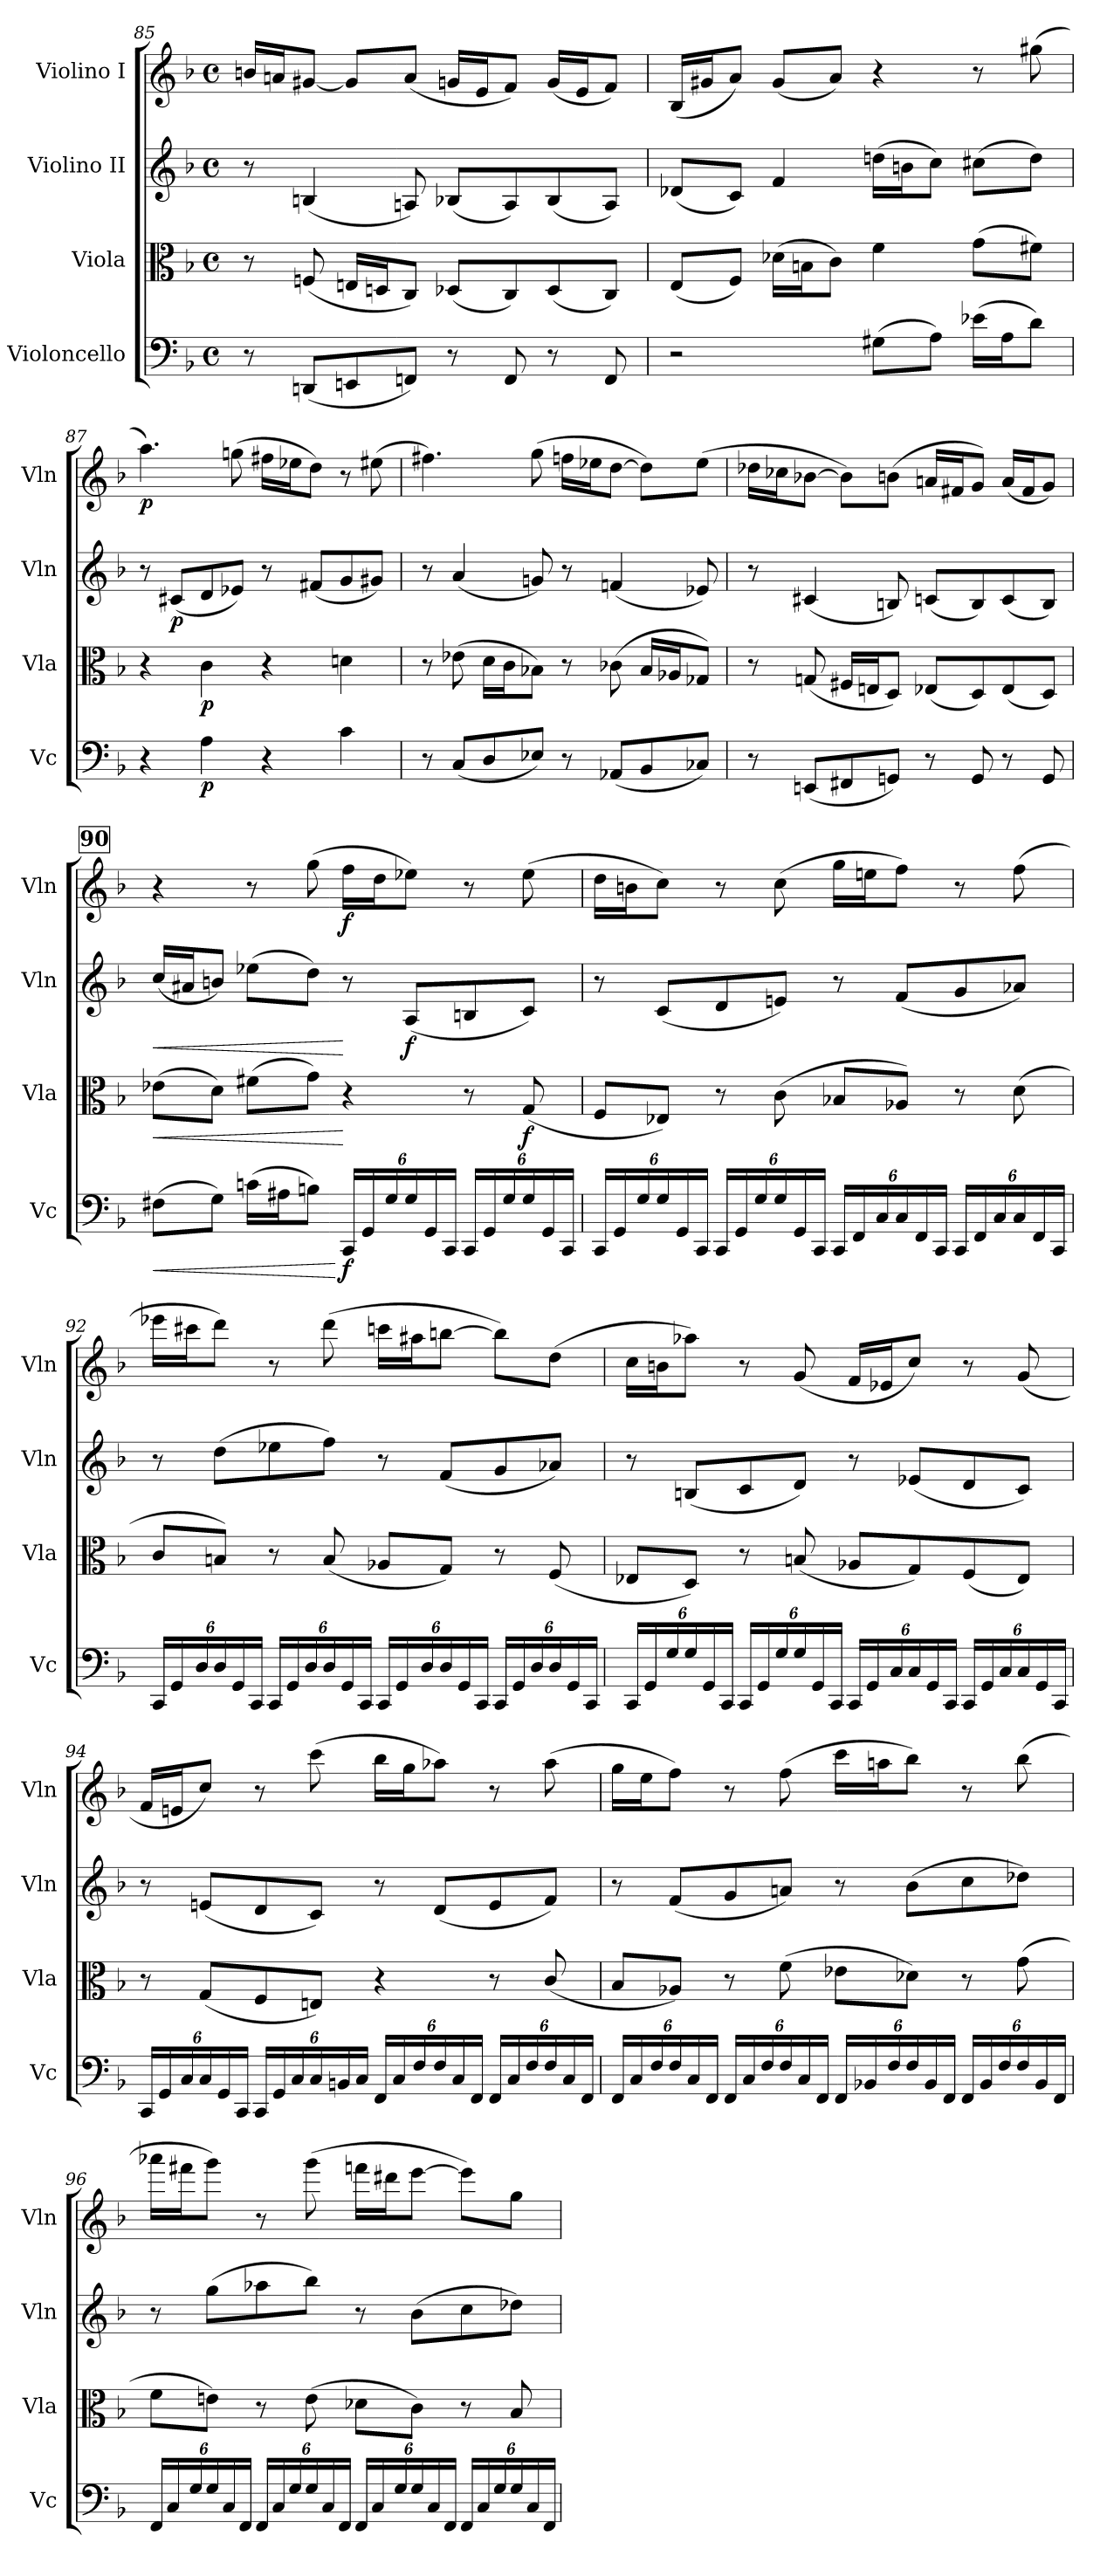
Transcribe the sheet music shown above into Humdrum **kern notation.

**kern	**dynam	**kern	**dynam	**kern	**dynam	**kern	**dynam
*part4	*part4	*part3	*part3	*part2	*part2	*part1	*part1
*staff4	*staff4	*staff3	*staff3	*staff2	*staff2	*staff1	*staff1
*I"Violoncello	*	*I"Viola	*	*I"Violino II	*	*I"Violino I	*
*I'Vc	*	*I'Vla	*	*I'Vln	*	*I'Vln	*
!!LO:LB:g=z
*clefF4	*	*clefC3	*	*clefG2	*	*clefG2	*
*k[b-]	*	*k[b-]	*	*k[b-]	*	*k[b-]	*
*M4/4	*	*M4/4	*	*M4/4	*	*M4/4	*
*met(c)	*	*met(c)	*	*met(c)	*	*met(c)	*
=85	=85	=85	=85	=85	=85	=85	=85
8r	.	8r	.	8r	.	16bn/LL	.
.	.	.	.	.	.	16an/J	.
(8DDn/L	.	(8Fn/	.	(4Bn/	.	[8g#X/J	.
8EEn/	.	16En/LL	.	.	.	8g#/L]	.
.	.	16Dn/J	.	.	.	.	.
8FFn/J)	.	8C/J)	.	8An/)	.	(8a/J	.
8r	.	(8D-X/L	.	(8B-X/L	.	16gn/LL	.
.	.	.	.	.	.	16e/J	.
8FF/	.	8C/)	.	8A/)	.	8f/J)	.
8r	.	(8D-/	.	(8B-/	.	(16g/LL	.
.	.	.	.	.	.	16e/J	.
8FF/	.	8C/J)	.	8A/J)	.	8f/J)	.
=86	=86	=86	=86	=86	=86	=86	=86
2r	.	(8E/L	.	(8d-X/L	.	(16B-/LL	.
.	.	.	.	.	.	16g#X/J	.
.	.	8F/J)	.	8c/J)	.	8a/J)	.
.	.	(16d-X\LL	.	4f/	.	(8g#/L	.
.	.	16Bn\J	.	.	.	.	.
.	.	8c\J)	.	.	.	8a/J)	.
(8G#X\L	.	4f\	.	(16ddn\LL	.	4r	.
.	.	.	.	16bn\J	.	.	.
8A\J)	.	.	.	8cc\J)	.	.	.
(16e-X\LL	.	(8g\L	.	(8cc#X\L	.	8r	.
16A\J	.	.	.	.	.	.	.
8d\J)	.	8f#X\J)	.	8dd\J)	.	(8gg#X\	.
=87	=87	=87	=87	=87	=87	=87	=87
!	!	!	!	!	!	!	!LO:DY:b
4r	.	4r	.	8r	.	4.aa\)	p
!	!	!	!	!	!LO:DY:b	!	!
.	.	.	.	(8c#X/L	p	.	.
!	!LO:DY:b	!	!LO:DY:b	!	!	!	!
4A\	p	4c\	p	8d/	.	.	.
.	.	.	.	8e-X/J)	.	(8ggn\	.
4r	.	4r	.	8r	.	16ff#X\LL	.
.	.	.	.	.	.	16ee-X\J	.
.	.	.	.	(8f#X/L	.	8dd\J)	.
4c\	.	4dn\	.	8g/	.	8r	.
.	.	.	.	8g#X/J)	.	(8ee#X\	.
=88	=88	=88	=88	=88	=88	=88	=88
8r	.	8r	.	8r	.	4.ff#X\)	.
(8C/L	.	(8e-X\	.	(4a/	.	.	.
8D/	.	16d\LL	.	.	.	.	.
.	.	16c\J	.	.	.	.	.
8E-X/J)	.	8B-X\J)	.	8gn/)	.	(8gg\	.
8r	.	8r	.	8r	.	16ffn\LL	.
.	.	.	.	.	.	16ee-X\J	.
(8AA-X/L	.	(8c-X\	.	(4fn/	.	[8dd\J	.
8BB-/	.	16B-/LL	.	.	.	8dd\L])	.
.	.	16A-X/J	.	.	.	.	.
8C-X/J)	.	8G-X/J)	.	8e-X/)	.	(8ee-\J	.
!!LO:LB:g=z
=89	=89	=89	=89	=89	=89	=89	=89
8r	.	8r	.	8r	.	16dd-X\LL	.
.	.	.	.	.	.	16cc-X\J	.
(8EEn/L	.	(8Gn/	.	(4c#X/	.	[8b-X\J	.
8FF#X/	.	16F#X/LL	.	.	.	8b-\L])	.
.	.	16En/J	.	.	.	.	.
8GGn/J)	.	8D/J)	.	8Bn/)	.	(8bn\J	.
8r	.	(8E-X/L	.	(8cn/L	.	16an/LL	.
.	.	.	.	.	.	16f#X/J	.
8GG/	.	8D/)	.	8B/)	.	8g/J)	.
8r	.	(8E-/	.	(8c/	.	(16a/LL	.
.	.	.	.	.	.	16f#/J	.
8GG/	.	8D/J)	.	8B/J)	.	8g/J)	.
!!LO:REH:place=s1:a:B:fs=14:t=90
=90	=90	=90	=90	=90	=90	=90	=90
!	!LO:HP:b	!	!LO:HP:b	!	!LO:HP:b	!	!
(8F#X\L	<	(8e-X\L	<	(16cc/LL	<	4r	.
.	.	.	.	16a#X/J	.	.	.
8G\J)	.	8d\J)	.	8bn/J)	.	.	.
(16cn\LL	.	(8f#X\L	.	(8ee-X\L	.	8r	.
16A#X\J	.	.	.	.	.	.	.
8Bn\J)	.	8g\J)	.	8dd\J)	.	(8gg\	.
*Xbrackettup	*	*	*	*	*	*	*
!	!LO:DY:n=1:b	!	!	!	!	!	!LO:DY:b
24CC/LL	[ f	4r	[	8r	[	16ff\LL	f
24GG/	.	.	.	.	.	.	.
.	.	.	.	.	.	16dd\J	.
24G/	.	.	.	.	.	.	.
!	!	!	!	!	!LO:DY:b	!	!
24G/	.	.	.	(8A/L	f	8ee-X\J)	.
24GG/	.	.	.	.	.	.	.
24CC/JJ	.	.	.	.	.	.	.
24CC/LL	.	8r	.	8Bn/	.	8r	.
24GG/	.	.	.	.	.	.	.
24G/	.	.	.	.	.	.	.
!	!	!	!LO:DY:b	!	!	!	!
24G/	.	(8G/	f	8c/J)	.	(8ee-\	.
24GG/	.	.	.	.	.	.	.
24CC/JJ	.	.	.	.	.	.	.
=91	=91	=91	=91	=91	=91	=91	=91
24CC/LL	.	8F/L	.	8r	.	16dd\LL	.
24GG/	.	.	.	.	.	.	.
.	.	.	.	.	.	16bn\J	.
24G/	.	.	.	.	.	.	.
24G/	.	8E-X/J)	.	(8c/L	.	8cc\J)	.
24GG/	.	.	.	.	.	.	.
24CC/JJ	.	.	.	.	.	.	.
24CC/LL	.	8r	.	8d/	.	8r	.
24GG/	.	.	.	.	.	.	.
24G/	.	.	.	.	.	.	.
24G/	.	(8c\	.	8en/J)	.	(8cc\	.
24GG/	.	.	.	.	.	.	.
24CC/JJ	.	.	.	.	.	.	.
24CC/LL	.	8B-X/L	.	8r	.	16gg\LL	.
24FF/	.	.	.	.	.	.	.
.	.	.	.	.	.	16een\J	.
24C/	.	.	.	.	.	.	.
24C/	.	8A-X/J)	.	(8f/L	.	8ff\J)	.
24FF/	.	.	.	.	.	.	.
24CC/JJ	.	.	.	.	.	.	.
24CC/LL	.	8r	.	8g/	.	8r	.
24FF/	.	.	.	.	.	.	.
24C/	.	.	.	.	.	.	.
24C/	.	(8d\	.	8a-X/J)	.	(8ff\	.
24FF/	.	.	.	.	.	.	.
24CC/JJ	.	.	.	.	.	.	.
!!LO:PB:g=z
=92	=92	=92	=92	=92	=92	=92	=92
24CC/LL	.	8c/L	.	8r	.	16eee-X\LL	.
24GG/	.	.	.	.	.	.	.
.	.	.	.	.	.	16ccc#X\J	.
24D/	.	.	.	.	.	.	.
24D/	.	8Bn/J)	.	(8dd\L	.	8ddd\J)	.
24GG/	.	.	.	.	.	.	.
24CC/JJ	.	.	.	.	.	.	.
24CC/LL	.	8r	.	8ee-X\	.	8r	.
24GG/	.	.	.	.	.	.	.
24D/	.	.	.	.	.	.	.
24D/	.	(8B/	.	8ff\J)	.	(8ddd\	.
24GG/	.	.	.	.	.	.	.
24CC/JJ	.	.	.	.	.	.	.
24CC/LL	.	8A-X/L	.	8r	.	16cccn\LL	.
24GG/	.	.	.	.	.	.	.
.	.	.	.	.	.	16aa#X\J	.
24D/	.	.	.	.	.	.	.
24D/	.	8G/J)	.	(8f/L	.	[8bbn\J	.
24GG/	.	.	.	.	.	.	.
24CC/JJ	.	.	.	.	.	.	.
24CC/LL	.	8r	.	8g/	.	8bb\L])	.
24GG/	.	.	.	.	.	.	.
24D/	.	.	.	.	.	.	.
24D/	.	(8F/	.	8a-X/J)	.	(8dd\J	.
24GG/	.	.	.	.	.	.	.
24CC/JJ	.	.	.	.	.	.	.
=93	=93	=93	=93	=93	=93	=93	=93
24CC/LL	.	8E-X/L	.	8r	.	16cc\LL	.
24GG/	.	.	.	.	.	.	.
.	.	.	.	.	.	16bn\J	.
24G/	.	.	.	.	.	.	.
24G/	.	8D/J)	.	(8Bn/L	.	8aa-X\J)	.
24GG/	.	.	.	.	.	.	.
24CC/JJ	.	.	.	.	.	.	.
24CC/LL	.	8r	.	8c/	.	8r	.
24GG/	.	.	.	.	.	.	.
24G/	.	.	.	.	.	.	.
24G/	.	(8Bn/	.	8d/J)	.	(8g/	.
24GG/	.	.	.	.	.	.	.
24CC/JJ	.	.	.	.	.	.	.
24CC/LL	.	8A-X/L	.	8r	.	16f/LL	.
24GG/	.	.	.	.	.	.	.
.	.	.	.	.	.	16e-X/J	.
24C/	.	.	.	.	.	.	.
24C/	.	8G/)	.	(8e-X/L	.	8cc/J)	.
24GG/	.	.	.	.	.	.	.
24CC/JJ	.	.	.	.	.	.	.
24CC/LL	.	(8F/	.	8d/	.	8r	.
24GG/	.	.	.	.	.	.	.
24C/	.	.	.	.	.	.	.
24C/	.	8E-/J)	.	8c/J)	.	(8g/	.
24GG/	.	.	.	.	.	.	.
24CC/JJ	.	.	.	.	.	.	.
!!LO:LB:g=z
=94	=94	=94	=94	=94	=94	=94	=94
24CC/LL	.	8r	.	8r	.	16f/LL	.
24GG/	.	.	.	.	.	.	.
.	.	.	.	.	.	16en/J	.
24C/	.	.	.	.	.	.	.
24C/	.	(8G/L	.	(8en/L	.	8cc/J)	.
24GG/	.	.	.	.	.	.	.
24CC/JJ	.	.	.	.	.	.	.
24CC/LL	.	8F/	.	8d/	.	8r	.
24GG/	.	.	.	.	.	.	.
24C/	.	.	.	.	.	.	.
24C/	.	8En/J)	.	8c/J)	.	(8ccc\	.
24BBn/	.	.	.	.	.	.	.
24C/JJ	.	.	.	.	.	.	.
24FF/LL	.	4r	.	8r	.	16bb-\LL	.
24C/	.	.	.	.	.	.	.
.	.	.	.	.	.	16gg\J	.
24F/	.	.	.	.	.	.	.
24F/	.	.	.	(8d/L	.	8aa-X\J)	.
24C/	.	.	.	.	.	.	.
24FF/JJ	.	.	.	.	.	.	.
24FF/LL	.	8r	.	8e/	.	8r	.
24C/	.	.	.	.	.	.	.
24F/	.	.	.	.	.	.	.
24F/	.	(8c/	.	8f/J)	.	(8aa-\	.
24C/	.	.	.	.	.	.	.
24FF/JJ	.	.	.	.	.	.	.
=95	=95	=95	=95	=95	=95	=95	=95
24FF/LL	.	8B-/L	.	8r	.	16gg\LL	.
24C/	.	.	.	.	.	.	.
.	.	.	.	.	.	16ee\J	.
24F/	.	.	.	.	.	.	.
24F/	.	8A-X/J)	.	(8f/L	.	8ff\J)	.
24C/	.	.	.	.	.	.	.
24FF/JJ	.	.	.	.	.	.	.
24FF/LL	.	8r	.	8g/	.	8r	.
24C/	.	.	.	.	.	.	.
24F/	.	.	.	.	.	.	.
24F/	.	(8f\	.	8an/J)	.	(8ff\	.
24C/	.	.	.	.	.	.	.
24FF/JJ	.	.	.	.	.	.	.
24FF/LL	.	8e-X\L	.	8r	.	16ccc\LL	.
24BB-X/	.	.	.	.	.	.	.
.	.	.	.	.	.	16aan\J	.
24F/	.	.	.	.	.	.	.
24F/	.	8d-X\J)	.	(8b-\L	.	8bb-\J)	.
24BB-/	.	.	.	.	.	.	.
24FF/JJ	.	.	.	.	.	.	.
24FF/LL	.	8r	.	8cc\	.	8r	.
24BB-/	.	.	.	.	.	.	.
24F/	.	.	.	.	.	.	.
24F/	.	(8g\	.	8dd-X\J)	.	(8bb-\	.
24BB-/	.	.	.	.	.	.	.
24FF/JJ	.	.	.	.	.	.	.
!!LO:LB:g=z
=96	=96	=96	=96	=96	=96	=96	=96
24FF/LL	.	8f\L	.	8r	.	16aaa-X\LL	.
24C/	.	.	.	.	.	.	.
.	.	.	.	.	.	16fff#X\J	.
24G/	.	.	.	.	.	.	.
24G/	.	8en\J)	.	(8gg\L	.	8ggg\J)	.
24C/	.	.	.	.	.	.	.
24FF/JJ	.	.	.	.	.	.	.
24FF/LL	.	8r	.	8aa-X\	.	8r	.
24C/	.	.	.	.	.	.	.
24G/	.	.	.	.	.	.	.
24G/	.	(8e\	.	8bb-\J)	.	(8ggg\	.
24C/	.	.	.	.	.	.	.
24FF/JJ	.	.	.	.	.	.	.
24FF/LL	.	8d-X\L	.	8r	.	16fffn\LL	.
24C/	.	.	.	.	.	.	.
.	.	.	.	.	.	16ddd#X\J	.
24G/	.	.	.	.	.	.	.
24G/	.	8c\J)	.	(8b-\L	.	[8eee\J	.
24C/	.	.	.	.	.	.	.
24FF/JJ	.	.	.	.	.	.	.
24FF/LL	.	8r	.	8cc\	.	8eee\L])	.
24C/	.	.	.	.	.	.	.
24G/	.	.	.	.	.	.	.
24G/	.	8B-/	.	8dd-X\J)	.	8gg\J	.
24C/	.	.	.	.	.	.	.
24FF/JJ	.	.	.	.	.	.	.
=	=	=	=	=	=	=	=
*-	*-	*-	*-	*-	*-	*-	*-
